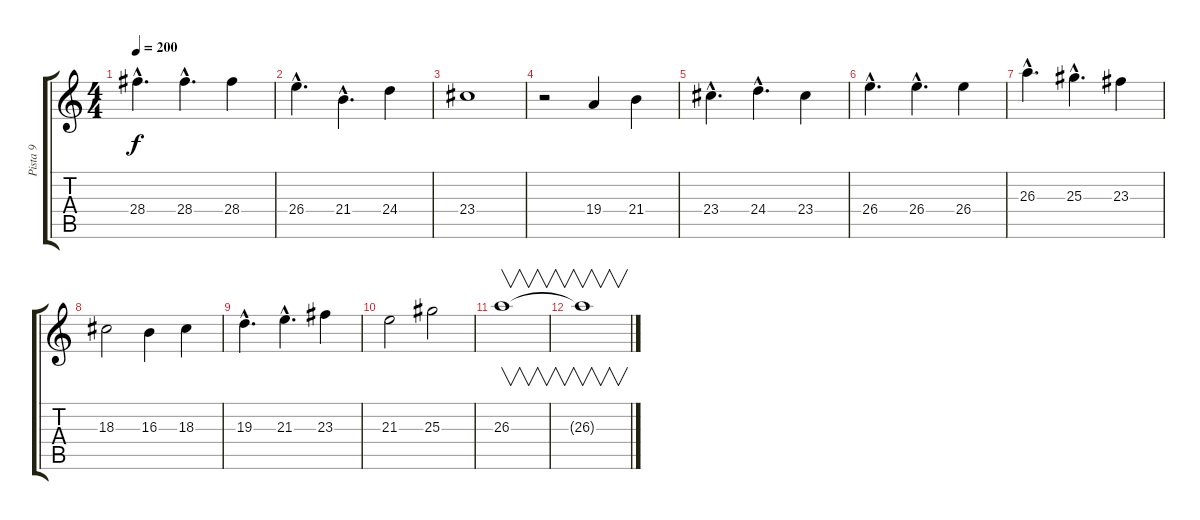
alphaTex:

\track ("Pista 9" "Pista 9") {instrument pad4choir}
\staff {score tabs}
\tuning (E4 B3 G3 D3 A2 E2) {hide}
\ts (4 4)
\tempo 200
\clef g2
\ks c
28.4{hac}.4{d dy f} 28.4{hac}.4{d} 28.4.4 |
26.4{hac}.4{d} 21.4{hac}.4{d} 24.4.4 |
23.4.1 |
r.2 19.4.4 21.4.4 |
23.4{hac}.4{d} 24.4{hac}.4{d} 23.4.4 |
26.4{hac}.4{d} 26.4{hac}.4{d} 26.4.4 |
26.3{hac}.4{d} 25.3{hac}.4{d} 23.3.4 |
18.3.2 16.3.4 18.3.4 |
19.3{hac}.4{d} 21.3{hac}.4{d} 23.3.4 |
21.3.2 25.3.2 |
26.3.1{v} |
26.3{t}.1{v}
